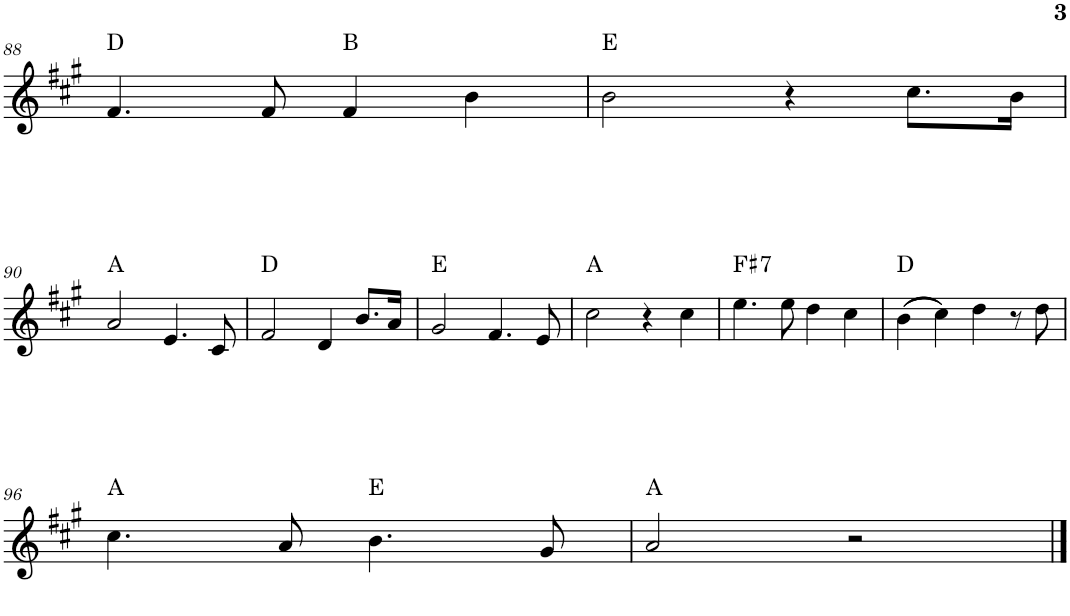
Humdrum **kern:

**kern	**harte
*part1	*part1
*staff1	*
*I"Piano	*
*I'Pno.	*
!!LO:PB:g=z
*clefG2	*
*k[f#c#g#]	*
*M4/4	*
=88	=88
4.f#/	D:maj
8f#/	.
4f#/	B:maj
4b\	.
=89	=89
2b\	E:maj
4r	.
8.cc#\L	.
16b\Jk	.
!!LO:LB:g=z
=90	=90
2a/	A:maj
4.e/	.
8c#/	.
=91	=91
2f#/	D:maj
4d/	.
8.b/L	.
16a/Jk	.
=92	=92
2g#/	E:maj
4.f#/	.
8e/	.
=93	=93
2cc#\	A:maj
4r	.
4cc#\	.
=94	=94
!	!LO:H:kt=7
4.ee\	F#:7
8ee\	.
4dd\	.
4cc#\	.
=95	=95
((4b\	D:maj
4cc#\))	.
4dd\	.
8r	.
8dd\	.
!!LO:LB:g=z
=96	=96
4.cc#\	A:maj
8a/	.
4.b\	E:maj
8g#/	.
=97	=97
2a/	A:maj
2r	.
==	==
*-	*-
